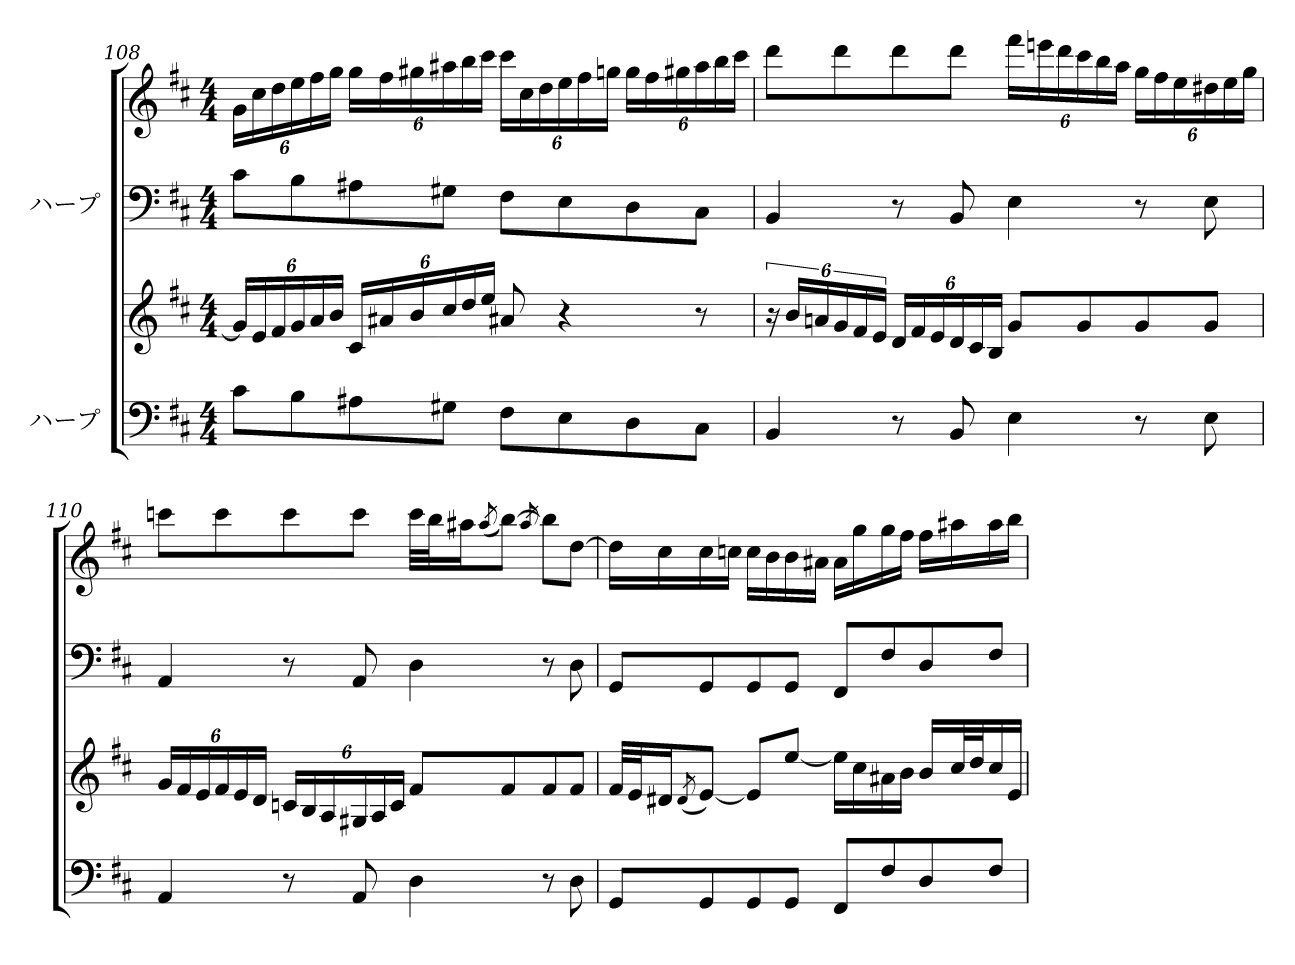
**kern	**kern	**kern	**kern
*part2	*part2	*part1	*part1
*staff4	*staff3	*staff2	*staff1
*I"ハープ	*	*I"ハープ	*
!!LO:PB:g=z
*clefF4	*clefG2	*clefF4	*clefG2
*k[f#c#]	*k[f#c#]	*k[f#c#]	*k[f#c#]
*M4/4	*M4/4	*M4/4	*M4/4
*	*Xbrackettup	*	*Xbrackettup
=108	=108	=108	=108
8c#\L	24g/LL]	8c#\L	24g\LL
.	24e/	.	24cc#\
.	24f#/	.	24dd\
8B\	24g/	8B\	24ee\
.	24a/	.	24ff#\
.	24b/JJ	.	24gg\JJ
8A#X\	24c#/LL	8A#X\	24gg\LL
.	24a#X/	.	24ff#\
.	24b/	.	24gg#X\
8G#X\J	24cc#/	8G#X\J	24aa#X\
.	24dd/	.	24bb\
.	24ee/JJ	.	24ccc#\JJ
8F#\L	8a#X/	8F#\L	24ccc#\LL
.	.	.	24cc#\
.	.	.	24dd\
8E\	4r	8E\	24ee\
.	.	.	24ff#\
.	.	.	24ggn\JJ
8D\	.	8D\	24gg\LL
.	.	.	24ff#\
.	.	.	24gg#X\
8C#\J	8r	8C#\J	24aa#\
.	.	.	24bb\
.	.	.	24ccc#\JJ
!!LO:LB:g=z
=109	=109	=109	=109
*	*brackettup	*	*
4BB/	24r	4BB/	8ddd\L
.	24b/LL	.	.
.	24an/	.	.
*	*Xbrackettup	*	*
.	24g/	.	8ddd\
.	24f#/	.	.
.	24e/JJ	.	.
8r	24d/LL	8r	8ddd\
.	24f#/	.	.
.	24e/	.	.
8BB/	24d/	8BB/	8ddd\J
.	24c#/	.	.
.	24B/JJ	.	.
4E\	8g/L	4E\	24fff#\LL
.	.	.	24eeen\
.	.	.	24ddd\
.	8g/	.	24ccc#\
.	.	.	24bb\
.	.	.	24aa\JJ
8r	8g/	8r	24gg\LL
.	.	.	24ff#\
.	.	.	24ee\
8E\	8g/J	8E\	24dd#X\
.	.	.	24ee\
.	.	.	24gg\JJ
!!LO:LB:g=z
=110	=110	=110	=110
4AA/	24g/LL	4AA/	8cccn\L
.	24f#/	.	.
.	24e/	.	.
.	24f#/	.	8ccc\
.	24e/	.	.
.	24d/JJ	.	.
8r	24cn/LL	8r	8ccc\
.	24B/	.	.
.	24A/	.	.
8AA/	24G#X/	8AA/	8ccc\J
.	24A/	.	.
.	24c/JJ	.	.
4D\	8f#/L	4D\	32ccc\LLL
.	.	.	32bb\J
.	.	.	16aa#X\J
.	.	.	(<8qaa#/
.	8f#/	.	[8bb\J)
.	.	.	8qaa#/
8r	8f#/	8r	8bb\L]
8D\	8f#/J	8D\	[8dd\J
!!LO:PB:g=z
=111	=111	=111	=111
8GG/L	32f#/LLL	8GG/L	16dd\LL]
.	32e/J	.	.
.	16d#X/J	.	16cc#\
.	(<8qd#/	.	.
8GG/	[8e/J)	8GG/	16cc#\
.	.	.	16ccn\JJ
8GG/	8e/L]	8GG/	16cc\LL
.	.	.	16b\
8GG/J	[8ee/J	8GG/J	16b\
.	.	.	16a#X\JJ
8FF#/L	16ee\LL]	8FF#/L	16a#\LL
.	16cc#\	.	16gg\
8F#/	16a#X\	8F#/	16gg\
.	16b\JJ	.	16ff#\JJ
8D/	16b/LL	8D/	16ff#\LL
.	32cc#/L	.	16aa#X\
.	32dd/J	.	.
8F#/J	16cc#/	8F#/J	16aa#\
.	16e/JJ	.	16bb\JJ
=	=	=	=
*-	*-	*-	*-
